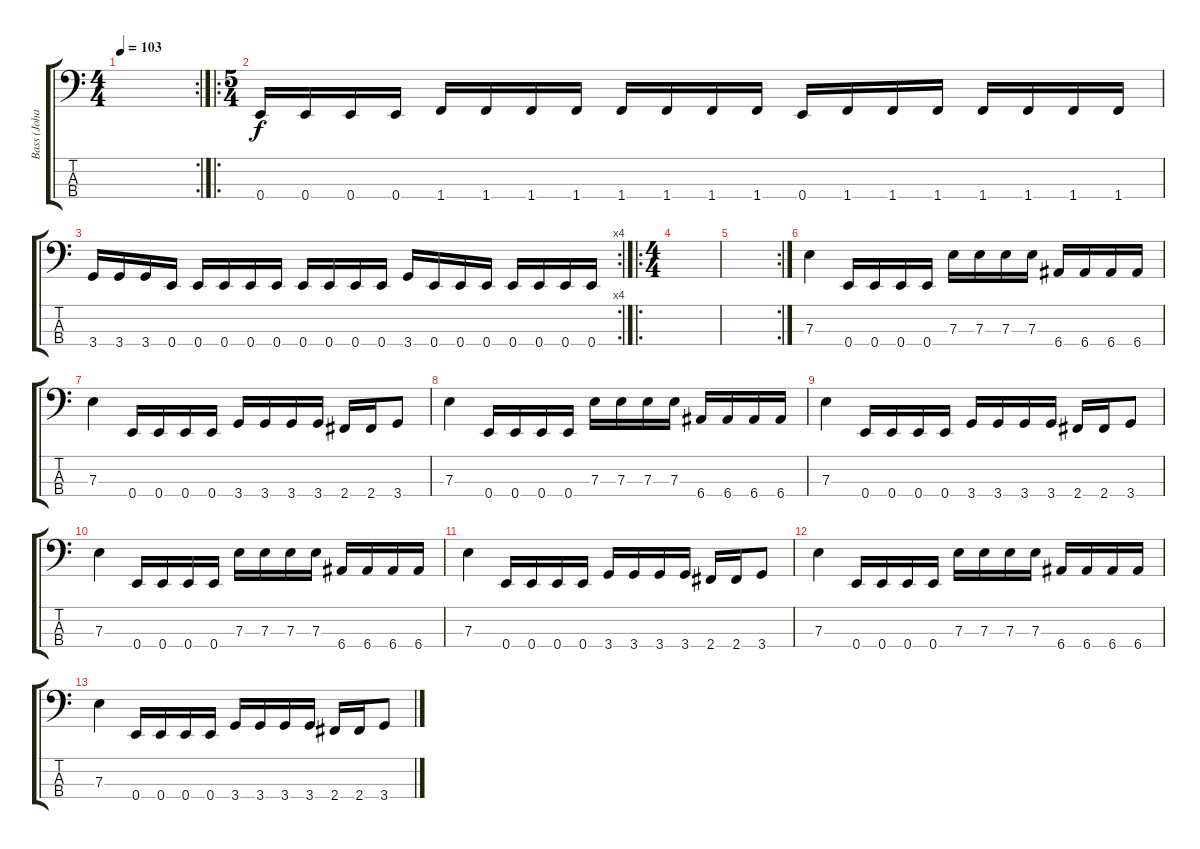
\track ("Bass (Johan Niemann)" "Bass (Joha") {instrument electricbassfinger}
\staff {score tabs}
\tuning (G2 D2 A1 E1) {hide}
\rc 2
\ts (4 4)
\tempo 103
\clef f4
\ks c
|
\ro
\ts (5 4)
0.4.16 0.4.16 0.4.16 0.4.16 1.4.16 1.4.16 1.4.16 1.4.16 1.4.16 1.4.16 1.4.16 1.4.16 0.4.16 1.4.16 1.4.16 1.4.16 1.4.16 1.4.16 1.4.16 1.4.16 |
\rc 4
3.4.16 3.4.16 3.4.16 0.4.16 0.4.16 0.4.16 0.4.16 0.4.16 0.4.16 0.4.16 0.4.16 0.4.16 3.4.16 0.4.16 0.4.16 0.4.16 0.4.16 0.4.16 0.4.16 0.4.16 |
\ro
\ts (4 4)
|
\rc 2
|
7.3.4 0.4.16 0.4.16 0.4.16 0.4.16 7.3.16 7.3.16 7.3.16 7.3.16 6.4.16 6.4.16 6.4.16 6.4.16 |
7.3.4 0.4.16 0.4.16 0.4.16 0.4.16 3.4.16 3.4.16 3.4.16 3.4.16 2.4.16 2.4.16 3.4.8 |
7.3.4 0.4.16 0.4.16 0.4.16 0.4.16 7.3.16 7.3.16 7.3.16 7.3.16 6.4.16 6.4.16 6.4.16 6.4.16 |
7.3.4 0.4.16 0.4.16 0.4.16 0.4.16 3.4.16 3.4.16 3.4.16 3.4.16 2.4.16 2.4.16 3.4.8 |
7.3.4 0.4.16 0.4.16 0.4.16 0.4.16 7.3.16 7.3.16 7.3.16 7.3.16 6.4.16 6.4.16 6.4.16 6.4.16 |
7.3.4 0.4.16 0.4.16 0.4.16 0.4.16 3.4.16 3.4.16 3.4.16 3.4.16 2.4.16 2.4.16 3.4.8 |
7.3.4 0.4.16 0.4.16 0.4.16 0.4.16 7.3.16 7.3.16 7.3.16 7.3.16 6.4.16 6.4.16 6.4.16 6.4.16 |
7.3.4 0.4.16 0.4.16 0.4.16 0.4.16 3.4.16 3.4.16 3.4.16 3.4.16 2.4.16 2.4.16 3.4.8
